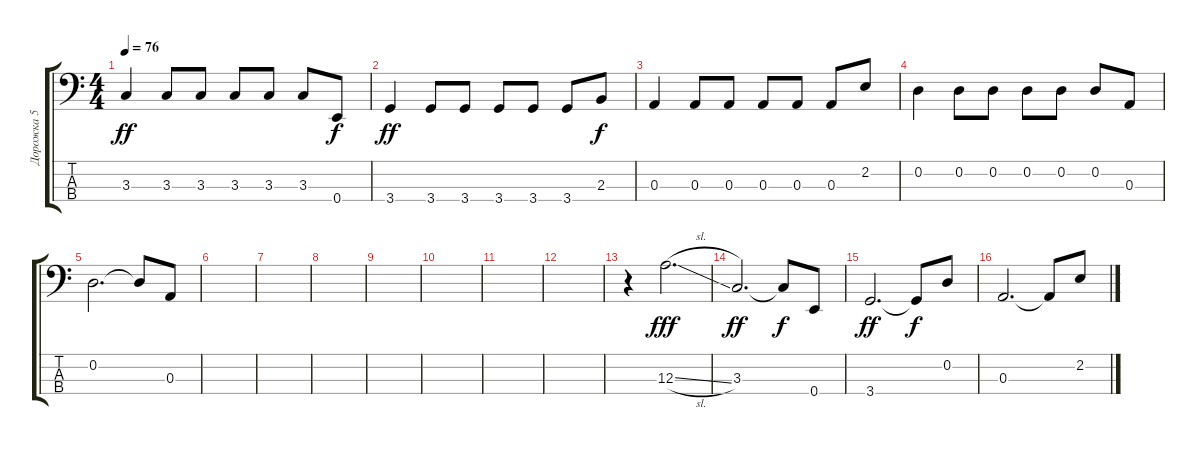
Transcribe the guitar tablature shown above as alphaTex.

\track ("Дорожка 5" "Дорожка 5") {instrument electricbassfinger}
\staff {score tabs}
\tuning (G2 D2 A1 E1) {hide}
\ts (4 4)
\tempo 76
\clef f4
\ks c
3.3.4{dy ff} 3.3.8 3.3.8 3.3.8 3.3.8 3.3.8 0.4.8{dy f} |
3.4.4{dy ff} 3.4.8 3.4.8 3.4.8 3.4.8 3.4.8 2.3.8{dy f} |
0.3.4 0.3.8 0.3.8 0.3.8 0.3.8 0.3.8 2.2.8 |
0.2.4 0.2.8 0.2.8 0.2.8 0.2.8 0.2.8 0.3.8 |
0.2.2{d} 0.2{t}.8 0.3.8 |
|
|
|
|
|
|
|
r.4 12.3{sl}.2{d dy fff} |
3.3.2{d dy ff} 3.3{t}.8{dy f} 0.4.8 |
3.4.2{d dy ff} 3.4{t}.8{dy f} 0.2.8 |
0.3.2{d} 0.3{t}.8 2.2.8
